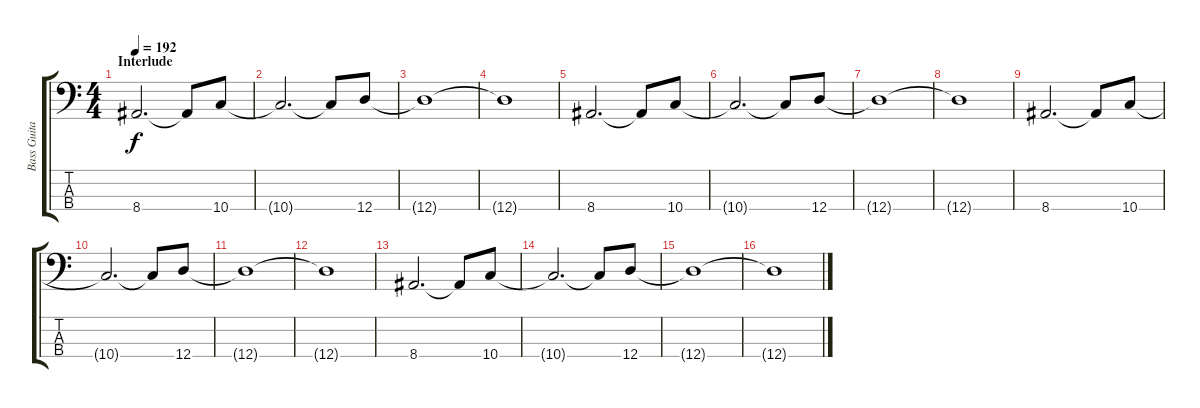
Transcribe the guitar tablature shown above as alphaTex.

\track ("Bass Guitar" "Bass Guita") {instrument electricbassfinger}
\staff {score tabs}
\tuning (G2 D2 A1 D1) {hide}
\ts (4 4)
\section ("" "Interlude")
\tempo 192
\clef f4
\ks c
8.4.2{d dy f} 8.4{t}.8 10.4.8 |
10.4{t}.2{d} 10.4{t}.8 12.4.8 |
12.4{t}.1 |
12.4{t}.1 |
8.4.2{d} 8.4{t}.8 10.4.8 |
10.4{t}.2{d} 10.4{t}.8 12.4.8 |
12.4{t}.1 |
12.4{t}.1 |
8.4.2{d} 8.4{t}.8 10.4.8 |
10.4{t}.2{d} 10.4{t}.8 12.4.8 |
12.4{t}.1 |
12.4{t}.1 |
8.4.2{d} 8.4{t}.8 10.4.8 |
10.4{t}.2{d} 10.4{t}.8 12.4.8 |
12.4{t}.1 |
12.4{t}.1
